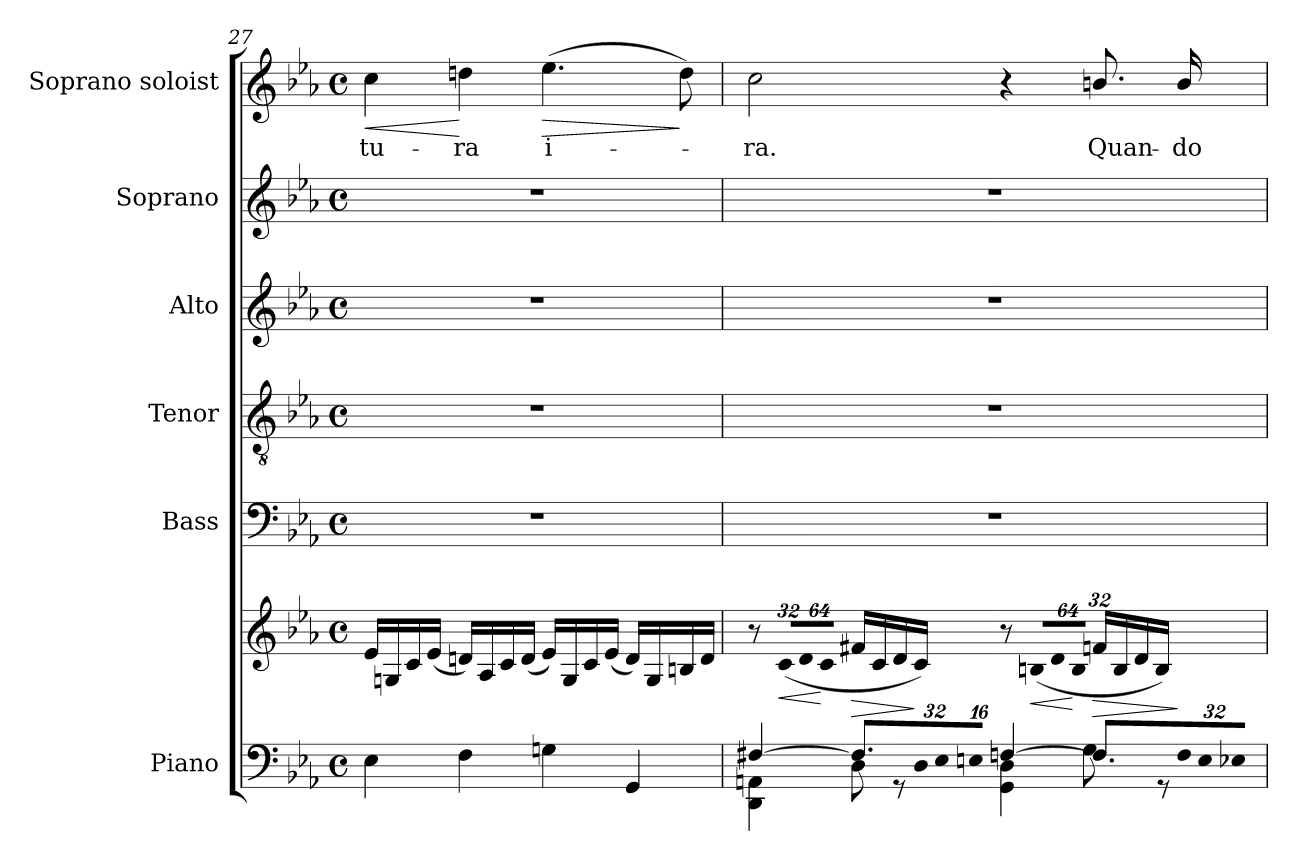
**kern	**kern	**dynam	**kern	**kern	**kern	**kern	**kern	**text	**dynam
*part6	*part6	*part6	*part5	*part4	*part3	*part2	*part1	*part1	*part1
*staff7	*staff6	*staff6/7	*staff5	*staff4	*staff3	*staff2	*staff1	*staff1	*staff1
*I"Piano	*	*	*I"Bass	*I"Tenor	*I"Alto	*I"Soprano	*I"Soprano soloist	*	*
*I'Pno.	*	*	*I'B.	*I'T.	*I'A.	*I'S.	*I'S.	*	*
*clefF4	*clefG2	*	*clefF4	*clefGv2	*clefG2	*clefG2	*clefG2	*	*
*	*	*	*	*ITrd7c12	*	*	*	*	*
*k[b-e-a-]	*k[b-e-a-]	*	*k[b-e-a-]	*k[b-e-a-]	*k[b-e-a-]	*k[b-e-a-]	*k[b-e-a-]	*	*
*E-:	*E-:	*	*E-:	*E-:	*E-:	*E-:	*E-:	*	*
*M4/4	*M4/4	*	*M4/4	*M4/4	*M4/4	*M4/4	*M4/4	*	*
*met(c)	*met(c)	*	*met(c)	*met(c)	*met(c)	*met(c)	*met(c)	*	*
=27	=27	=27	=27	=27	=27	=27	=27	=27	=27
!	!	!	!	!	!	!	!	!LO:LY:b:color=#000000	!LO:HP:b
4E-i\	16e-i/LL	.	1r	1r	1r	1r	4cci\	-tu-	<
.	16Gni/	.	.	.	.	.	.	.	.
.	16ci/	.	.	.	.	.	.	.	.
.	(16e-i/JJ	.	.	.	.	.	.	.	.
!	!	!	!	!	!	!	!	!LO:LY:b:color=#000000	!
4Fi\	16dni/LL)	.	.	.	.	.	4ddni\	-ra	[
.	16A-i/	.	.	.	.	.	.	.	.
.	16ci/	.	.	.	.	.	.	.	.
.	(16di/JJ	.	.	.	.	.	.	.	.
!	!	!	!	!	!	!	!	!LO:LY:b:color=#000000	!LO:HP:b
4Gni\	16e-i/LL)	.	.	.	.	.	(4.ee-i\	i-	>
.	16Gi/	.	.	.	.	.	.	.	.
.	16ci/	.	.	.	.	.	.	.	.
.	(16e-i/JJ	.	.	.	.	.	.	.	.
4GGi/	16di/LL)	.	.	.	.	.	.	.	.
.	16Gi/	.	.	.	.	.	.	.	.
.	16Bni/	.	.	.	.	.	8ddi\)	.	]
.	16di/JJ	.	.	.	.	.	.	.	.
!!LO:LB:g=z
=28	=28	=28	=28	=28	=28	=28	=28	=28	=28
*^	*	*	*	*	*	*	*	*	*
!	!	!	!	!	!	!	!	!	!LO:LY:b:color=#000000	!
[4F#Xi/	4DDi\ 4AAni	8r	.	1r	1r	1r	1r	2cci\	-ra.	.
*	*	*Xbrackettup	*	*	*	*	*	*	*	*
!	!	!LO:N:vis=16	!LO:HP:b	!	!	!	!	!	!	!
.	.	(512%21ci/LL	<	.	.	.	.	.	.	.
!	!	!LO:N:vis=16	!	!	!	!	!	!	!	!
.	.	1024%43di/	.	.	.	.	.	.	.	.
!	!	!LO:N:vis=16	!	!	!	!	!	!	!	!
.	.	1024%43ci/JJ	[	.	.	.	.	.	.	.
!	!	!	!LO:HP:b	!	!	!	!	!	!	!
8.F#i/L]	8Di\	16f#Xi/LL	>	.	.	.	.	.	.	.
.	.	16ci/	.	.	.	.	.	.	.	.
.	8r	16di/	.	.	.	.	.	.	.	.
*Xbrackettup	*	*	*	*	*	*	*	*	*	*
!LO:N:vis=32	!	!	!	!	!	!	!	!	!	!
1024%21Di/LL	.	16ci/JJ)	]	.	.	.	.	.	.	.
!LO:N:vis=32	!	!	!	!	!	!	!	!	!	!
1024%21E-i/	.	.	.	.	.	.	.	.	.	.
!LO:N:vis=32	!	!	!	!	!	!	!	!	!	!
512%11Eni/JJJ	.	.	.	.	.	.	.	.	.	.
[4Fni/	4GGi\ 4Di	8r	.	.	.	.	.	4r	.	.
!	!	!LO:N:vis=16	!LO:HP:b	!	!	!	!	!	!	!
.	.	(512%21Bni/LL	<	.	.	.	.	.	.	.
!	!	!LO:N:vis=16	!	!	!	!	!	!	!	!
.	.	1024%43di/	.	.	.	.	.	.	.	.
!	!	!LO:N:vis=16	!	!	!	!	!	!	!	!
.	.	1024%43Bi/JJ	[	.	.	.	.	.	.	.
!	!	!	!LO:HP:b	!	!	!	!	!	!	!
!	!	!	!	!	!	!	!	!	!LO:LY:b:color=#000000	!
8.Fi/L]	8Gi\	16fni/LL	>	.	.	.	.	8.bni/	Quan-	.
.	.	16Bi/	.	.	.	.	.	.	.	.
.	8r	16di/	.	.	.	.	.	.	.	.
!LO:N:vis=32	!	!	!	!	!	!	!	!	!	!
!	!	!	!	!	!	!	!	!	!LO:LY:b:color=#000000	!
1024%21Fi/LL	.	16Bi/JJ)	]	.	.	.	.	16bi/	-do	.
!LO:N:vis=32	!	!	!	!	!	!	!	!	!	!
1024%21Ei/	.	.	.	.	.	.	.	.	.	.
!LO:N:vis=32	!	!	!	!	!	!	!	!	!	!
512%11E-Xi/JJJ	.	.	.	.	.	.	.	.	.	.
*v	*v	*	*	*	*	*	*	*	*	*
=	=	=	=	=	=	=	=	=	=
*-	*-	*-	*-	*-	*-	*-	*-	*-	*-
